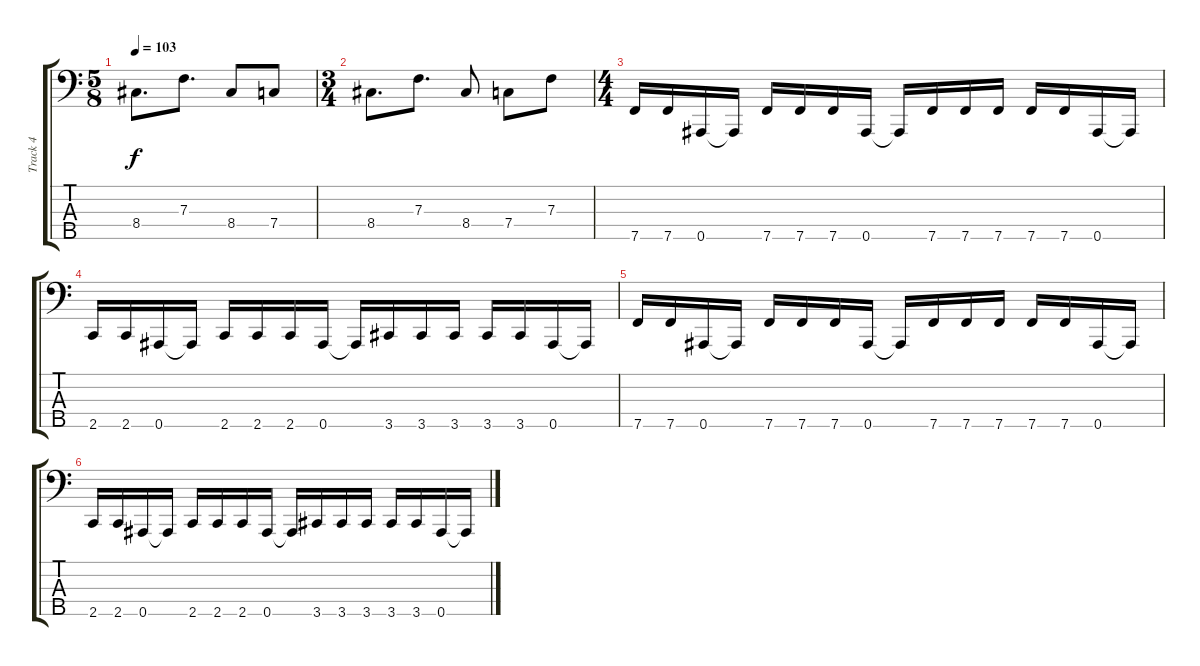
\track ("Track 4" "Track 4") {instrument electricbassfinger}
\staff {score tabs}
\tuning (Ab2 Eb2 Bb1 F1 Bb0) {hide}
\ts (5 8)
\tempo 103
\clef f4
\ks c
8.4.8{d dy f} 7.3.8{d} 8.4.8 7.4.8 |
\ts (3 4)
8.4.8{d} 7.3.8{d} 8.4.8 7.4.8 7.3.8 |
\ts (4 4)
7.5.16 7.5.16 0.5.16 0.5{t}.16 7.5.16 7.5.16 7.5.16 0.5.16 0.5{t}.16 7.5.16 7.5.16 7.5.16 7.5.16 7.5.16 0.5.16 0.5{t}.16 |
2.5.16 2.5.16 0.5.16 0.5{t}.16 2.5.16 2.5.16 2.5.16 0.5.16 0.5{t}.16 3.5.16 3.5.16 3.5.16 3.5.16 3.5.16 0.5.16 0.5{t}.16 |
7.5.16 7.5.16 0.5.16 0.5{t}.16 7.5.16 7.5.16 7.5.16 0.5.16 0.5{t}.16 7.5.16 7.5.16 7.5.16 7.5.16 7.5.16 0.5.16 0.5{t}.16 |
2.5.16 2.5.16 0.5.16 0.5{t}.16 2.5.16 2.5.16 2.5.16 0.5.16 0.5{t}.16 3.5.16 3.5.16 3.5.16 3.5.16 3.5.16 0.5.16 0.5{t}.16
